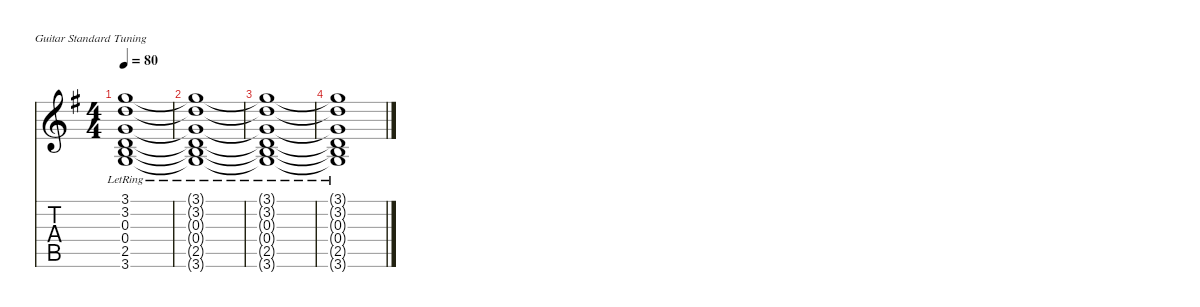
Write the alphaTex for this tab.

\defaultSystemsLayout 4
\hideDynamics
\bracketExtendMode nobrackets
\singleTrackTrackNamePolicy hidden
\multiTrackTrackNamePolicy hidden
\firstSystemTrackNameMode fullname
\firstSystemTrackNameOrientation horizontal
\otherSystemsTrackNameOrientation horizontal
\track ("Track 1" "s.guit.") {mute instrument acousticguitarsteel}
\staff {score tabs}
\tuning (E4 B3 G3 D3 A2 E2)
\ts (4 4)
\tempo 80
\clef g2
\ks g
(3.1{lr t acc forcenatural} 3.2{lr t acc forcenatural} 0.3{lr t acc forcenatural} 0.4{lr t acc forcenatural} 2.5{lr t acc forcenatural} 3.6{lr t acc forcenatural}).1{dy f beam Up} |
(3.1{lr t acc forcenatural} 3.2{lr t acc forcenatural} 0.3{lr t acc forcenatural} 0.4{lr t acc forcenatural} 2.5{lr t acc forcenatural} 3.6{lr t acc forcenatural}).1{beam Up} |
(3.1{lr t acc forcenatural} 3.2{lr t acc forcenatural} 0.3{lr t acc forcenatural} 0.4{lr t acc forcenatural} 2.5{lr t acc forcenatural} 3.6{lr t acc forcenatural}).1{beam Up} |
(3.1{lr t acc forcenatural} 3.2{lr t acc forcenatural} 0.3{lr t acc forcenatural} 0.4{lr t acc forcenatural} 2.5{lr t acc forcenatural} 3.6{lr t acc forcenatural}).1{beam Up}
